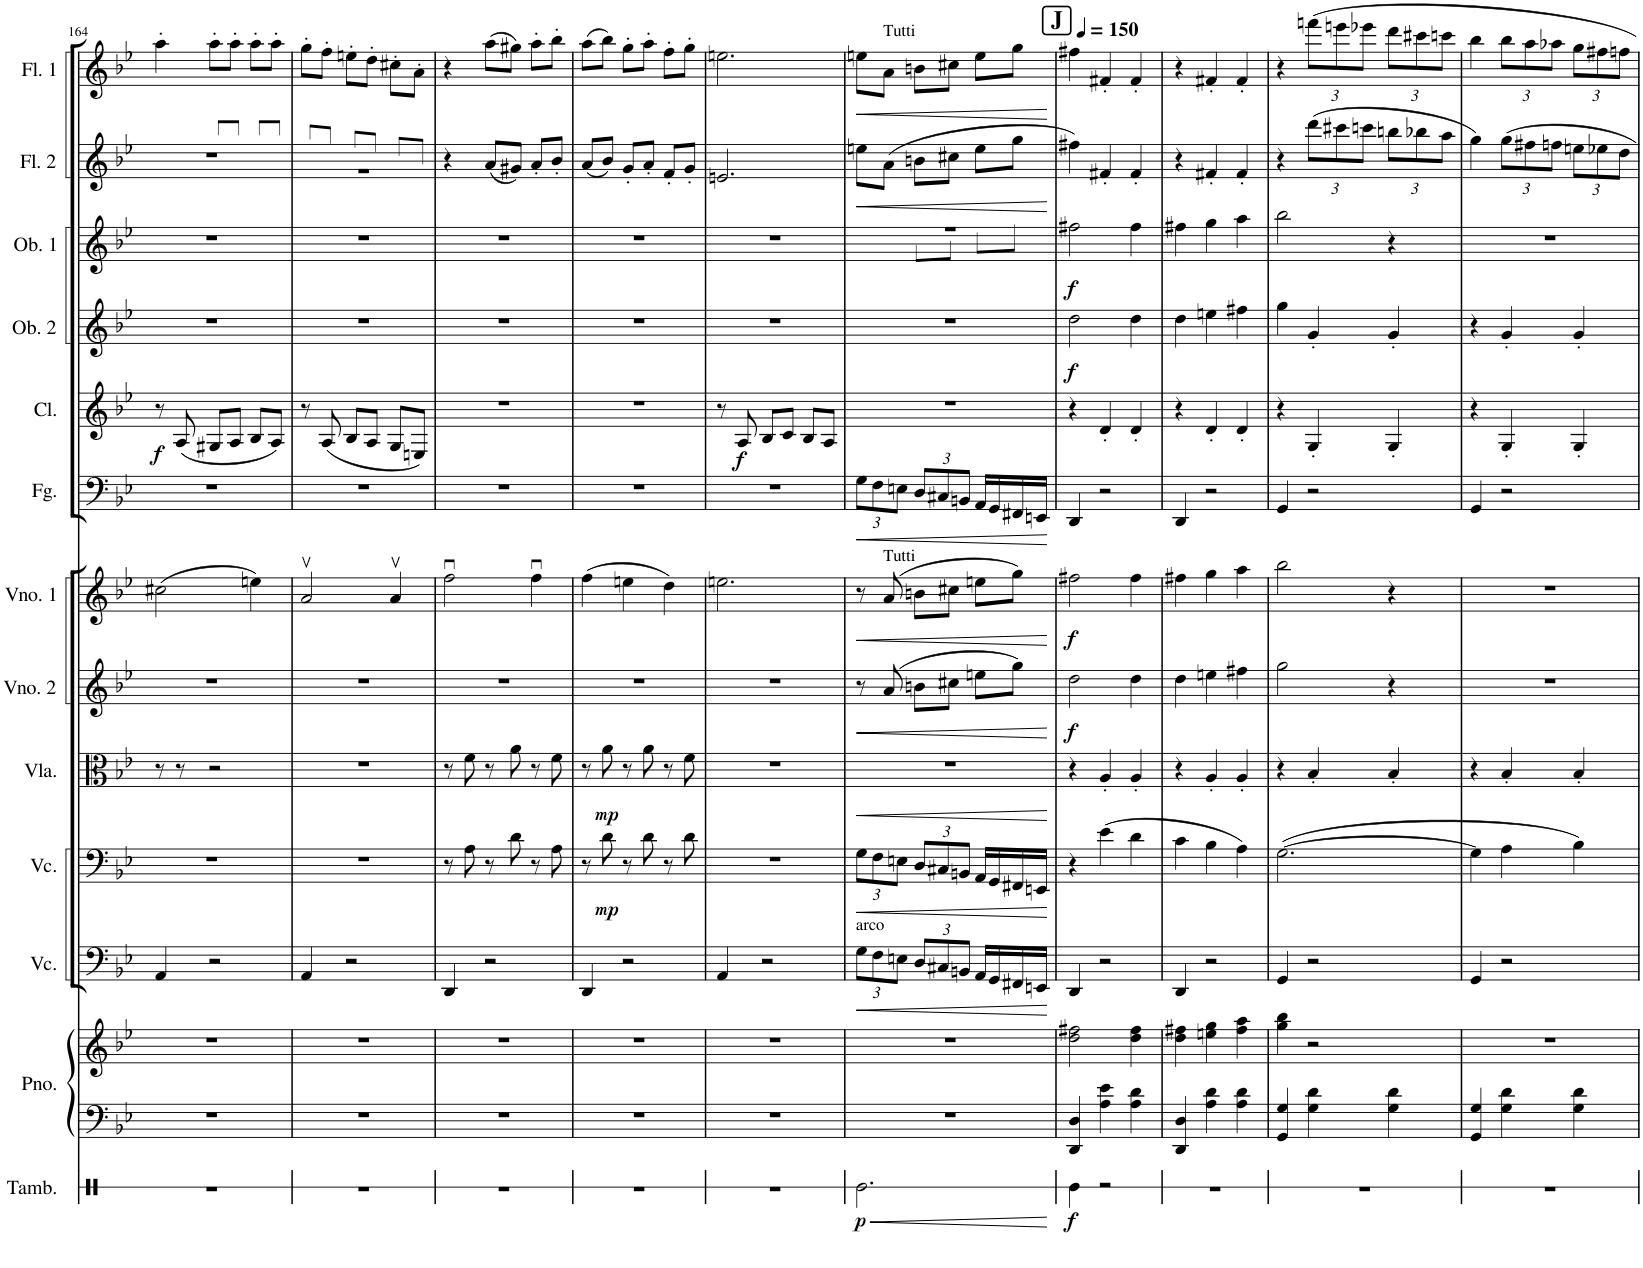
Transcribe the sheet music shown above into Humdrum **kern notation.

**kern	**kern	**kern	**dynam	**kern	**dynam	**kern	**dynam	**kern	**dynam	**kern	**dynam	**kern	**dynam	**kern	**dynam	**kern	**dynam	**kern	**dynam	**kern	**dynam	**kern	**dynam
*part12	*part12	*part11	*part11	*part10	*part10	*part9	*part9	*part8	*part8	*part7	*part7	*part6	*part6	*part5	*part5	*part4	*part4	*part3	*part3	*part2	*part2	*part1	*part1
*staff13	*staff12	*staff11	*staff11	*staff10	*staff10	*staff9	*staff9	*staff8	*staff8	*staff7	*staff7	*staff6	*staff6	*staff5	*staff5	*staff4	*staff4	*staff3	*staff3	*staff2	*staff2	*staff1	*staff1
*I"Piano	*	*I"Violoncelo	*	*I"Violoncelo	*	*I"Viola	*	*I"Violino 2	*	*I"Violino 1	*	*I"Fagote	*	*I"Clarinete em Bb	*	*I"Oboé 2	*	*I"Oboé 1	*	*I"Flauta 2	*	*I"Flauta 1	*
*I'Pno.	*	*I'Vc.	*	*I'Vc.	*	*I'Vla.	*	*I'Vno. 2	*	*I'Vno. 1	*	*I'Fg.	*	*I'Cl.	*	*I'Ob. 2	*	*I'Ob. 1	*	*I'Fl. 2	*	*I'Fl. 1	*
!!LO:PB:g=z
*clefF4	*clefG2	*clefF4	*	*clefF4	*	*clefC3	*	*clefG2	*	*clefG2	*	*clefF4	*	*clefG2	*	*clefG2	*	*clefG2	*	*clefG2	*	*clefG2	*
*	*	*	*	*	*	*	*	*	*	*	*	*	*	*Trd1c2	*	*	*	*	*	*	*	*	*
*k[b-e-]	*k[b-e-]	*k[b-e-]	*	*k[b-e-]	*	*k[b-e-]	*	*k[b-e-]	*	*k[b-e-]	*	*k[b-e-]	*	*k[b-e-]	*	*k[b-e-]	*	*k[b-e-]	*	*k[b-e-]	*	*k[b-e-]	*
*M3/4	*M3/4	*M3/4	*	*M3/4	*	*M3/4	*	*M3/4	*	*M3/4	*	*M3/4	*	*M3/4	*	*M3/4	*	*M3/4	*	*M3/4	*	*M3/4	*
=164	=164	=164	=164	=164	=164	=164	=164	=164	=164	=164	=164	=164	=164	=164	=164	=164	=164	=164	=164	=164	=164	=164	=164
*	*	*	*	*	*	*	*	*	*	*	*	*	*	*	*	*	*	*	*	*^	*	*	*
!	!	!	!	!	!	!	!	!	!	!	!	!	!	!	!LO:DY:b	!	!	!	!	!	!	!	!	!
2.r	2.r	4AA/	.	2.r	.	8r	.	2.r	.	(2cc#X\	.	2.r	.	8r	f	2.r	.	2.r	.	4aa'	2.r	.	4aa'\	.
.	.	.	.	.	.	8r	.	.	.	.	.	.	.	(8A/	.	.	.	.	.	.	.	.	.	.
.	.	2r	.	.	.	2r	.	.	.	.	.	.	.	8G#X/L	.	.	.	.	.	8aa'/L	.	.	8aa'\L	.
.	.	.	.	.	.	.	.	.	.	.	.	.	.	8A/J	.	.	.	.	.	8aa'/J	.	.	8aa'\J	.
.	.	.	.	.	.	.	.	.	.	4een\)	.	.	.	8B-/L	.	.	.	.	.	8aa'/L	.	.	8aa'\L	.
.	.	.	.	.	.	.	.	.	.	.	.	.	.	8A/J)	.	.	.	.	.	8aa'/J	.	.	8aa'\J	.
=165	=165	=165	=165	=165	=165	=165	=165	=165	=165	=165	=165	=165	=165	=165	=165	=165	=165	=165	=165	=165	=165	=165	=165	=165
2.r	2.r	4AA/	.	2.r	.	2.r	.	2.r	.	2av/	.	2.r	.	8r	.	2.r	.	2.r	.	8gg'/L	2.r	.	8gg'\L	.
.	.	.	.	.	.	.	.	.	.	.	.	.	.	(8A/	.	.	.	.	.	8ff'/J	.	.	8ff'\J	.
.	.	2r	.	.	.	.	.	.	.	.	.	.	.	8B-/L	.	.	.	.	.	8een'/L	.	.	8een'\L	.
.	.	.	.	.	.	.	.	.	.	.	.	.	.	8A/J	.	.	.	.	.	8dd'/J	.	.	8dd'\J	.
.	.	.	.	.	.	.	.	.	.	4av/	.	.	.	8G/L	.	.	.	.	.	8cc#X'/L	.	.	8cc#X'\L	.
.	.	.	.	.	.	.	.	.	.	.	.	.	.	8En/J)	.	.	.	.	.	8a'/J	.	.	8a'\J	.
*	*	*	*	*	*	*	*	*	*	*	*	*	*	*	*	*	*	*	*	*v	*v	*	*	*
=166	=166	=166	=166	=166	=166	=166	=166	=166	=166	=166	=166	=166	=166	=166	=166	=166	=166	=166	=166	=166	=166	=166	=166
*	*	*	*	*	*	*	*	*	*	*	*	*clefG2	*	*	*	*	*	*	*	*	*	*	*
*	*	*	*	*	*	*	*	*	*	*	*	*^	*	*	*	*	*	*	*	*	*	*	*
2.r	2.r	4DD/	.	8r	.	8r	.	2.r	.	2ffu\	.	2.r	2ff!	.	2.r	.	2.r	.	2.r	.	4r	.	4r	.
.	.	.	.	8A\	.	8f\	.	.	.	.	.	.	.	.	.	.	.	.	.	.	.	.	.	.
.	.	2r	.	8r	.	8r	.	.	.	.	.	.	.	.	.	.	.	.	.	.	(8a/L	.	(8aa\L	.
.	.	.	.	8d\	.	8a\	.	.	.	.	.	.	.	.	.	.	.	.	.	.	8g#X/J)	.	8gg#X\J)	.
.	.	.	.	8r	.	8r	.	.	.	4ffu\	.	.	4ff!	.	.	.	.	.	.	.	8a'/L	.	8aa'\L	.
.	.	.	.	8A\	.	8f\	.	.	.	.	.	.	.	.	.	.	.	.	.	.	8b-'/J	.	8bb-'\J	.
=167	=167	=167	=167	=167	=167	=167	=167	=167	=167	=167	=167	=167	=167	=167	=167	=167	=167	=167	=167	=167	=167	=167	=167	=167
2.r	2.r	4DD/	.	8r	.	8r	.	2.r	.	(4ff\	.	2.r	(4ff!	.	2.r	.	2.r	.	2.r	.	(8a/L	.	(8aa\L	.
!	!	!	!	!	!LO:DY:b	!	!LO:DY:b	!	!	!	!	!	!	!	!	!	!	!	!	!	!	!	!	!
.	.	.	.	8d\	mp	8a\	mp	.	.	.	.	.	.	.	.	.	.	.	.	.	8b-/J)	.	8bb-\J)	.
.	.	2r	.	8r	.	8r	.	.	.	4een\	.	.	4een!	.	.	.	.	.	.	.	8g'/L	.	8gg'\L	.
.	.	.	.	8d\	.	8a\	.	.	.	.	.	.	.	.	.	.	.	.	.	.	8a'/J	.	8aa'\J	.
.	.	.	.	8r	.	8r	.	.	.	4dd\)	.	.	4dd!)	.	.	.	.	.	.	.	8f'/L	.	8ff'\L	.
.	.	.	.	8d\	.	8f\	.	.	.	.	.	.	.	.	.	.	.	.	.	.	8g'/J	.	8gg'\J	.
=168	=168	=168	=168	=168	=168	=168	=168	=168	=168	=168	=168	=168	=168	=168	=168	=168	=168	=168	=168	=168	=168	=168	=168	=168
2.r	2.r	4AA/	.	2.r	.	2.r	.	2.r	.	2.een\	.	2.r	2.een!	.	8r	.	2.r	.	2.r	.	2.en/	.	2.een\	.
!	!	!	!	!	!	!	!	!	!	!	!	!	!	!	!	!LO:DY:b	!	!	!	!	!	!	!	!
.	.	.	.	.	.	.	.	.	.	.	.	.	.	.	8A/	f	.	.	.	.	.	.	.	.
.	.	2r	.	.	.	.	.	.	.	.	.	.	.	.	8B-/L	.	.	.	.	.	.	.	.	.
.	.	.	.	.	.	.	.	.	.	.	.	.	.	.	8c/J	.	.	.	.	.	.	.	.	.
.	.	.	.	.	.	.	.	.	.	.	.	.	.	.	8B-/L	.	.	.	.	.	.	.	.	.
.	.	.	.	.	.	.	.	.	.	.	.	.	.	.	8A/J	.	.	.	.	.	.	.	.	.
*	*	*	*	*	*	*	*	*	*	*	*	*v	*v	*	*	*	*	*	*	*	*	*	*	*
=169	=169	=169	=169	=169	=169	=169	=169	=169	=169	=169	=169	=169	=169	=169	=169	=169	=169	=169	=169	=169	=169	=169	=169
*	*	*	*	*	*	*	*	*	*	*	*	*clefF4	*	*	*	*	*	*	*	*	*	*	*
*	*	*Xbrackettup	*	*	*	*	*	*	*	*	*	*	*	*	*	*	*	*	*	*	*	*	*
!	!	!	!LO:HP:b	!	!	!	!	!	!	!	!	!	!	!	!	!	!	!	!	!	!	!	!
*	*	*	*	*Xbrackettup	*	*	*	*	*	*	*	*	*	*	*	*	*	*	*	*	*	*	*
!	!	!	!	!	!LO:HP:b	!	!LO:HP:b	!	!LO:HP:b	!	!LO:HP:b	!	!	!	!	!	!	!	!	!	!	!	!
*	*	*	*	*	*	*	*	*	*	*	*	*Xbrackettup	*	*	*	*	*	*	*	*	*	*	*
!	!	!LO:TX:a:t=arco	!	!	!	!	!	!	!	!	!	!	!	!	!	!	!	!	!	!	!	!	!
!	!	!	!	!	!	!	!	!	!	!	!	!	!LO:HP:b	!	!	!	!	!	!	!	!LO:HP:b	!	!LO:HP:b
*	*	*	*	*	*	*	*	*	*	*	*	*	*	*	*	*^	*	*^	*	*	*	*	*
2.r	2.r	12G\L	<	12G\L	<	2.r	<	8r	<	8r	<	12G\L	<	2.r	.	2.r	8ryy	.	2.r	8ryy	.	8een\L	<	8een\L	<
.	.	12F\	.	12F\	.	.	.	.	.	.	.	12F\	.	.	.	.	.	.	.	.	.	.	.	.	.
!	!	!	!	!	!	!	!	!	!	!	!	!	!	!	!	!	!	!	!	!	!	!	!	!LO:TX:a:t=Tutti	!
!	!	!	!	!	!	!	!	!	!	!LO:TX:a:t=Tutti	!	!	!	!	!	!	!	!	!	!	!	!	!	!	!
.	.	.	.	.	.	.	.	(8a/	.	(8a/	.	.	.	.	.	.	(8a	.	.	(8a	.	(8a\J	.	8a\J	.
.	.	12En\J	.	12En\J	.	.	.	.	.	.	.	12En\J	.	.	.	.	.	.	.	.	.	.	.	.	.
.	.	12D/L	.	12D/L	.	.	.	8bn\L	.	8bn\L	.	12D/L	.	.	.	.	8bnL	.	.	8bn\L	.	8bn\L	.	8bn\L	.
.	.	12C#X/	.	12C#X/	.	.	.	.	.	.	.	12C#X/	.	.	.	.	.	.	.	.	.	.	.	.	.
.	.	.	.	.	.	.	.	8cc#X\J	.	8cc#X\J	.	.	.	.	.	.	8cc#XJ	.	.	8cc#X\J	.	8cc#X\J	.	8cc#X\J	.
.	.	12BBn/J	.	12BBn/J	.	.	.	.	.	.	.	12BBn/J	.	.	.	.	.	.	.	.	.	.	.	.	.
.	.	16AA/LL	.	16AA/LL	.	.	.	8een\L	.	8een\L	.	16AA/LL	.	.	.	.	8eenL	.	.	8een\L	.	8ee\L	.	8ee\L	.
.	.	16GG/	.	16GG/	.	.	.	.	.	.	.	16GG/	.	.	.	.	.	.	.	.	.	.	.	.	.
.	.	16FF#X/	.	16FF#X/	.	.	.	8gg\J)	.	8gg\J)	.	16FF#X/	.	.	.	.	8ggJ)	.	.	8gg\J)	.	8gg\J	.	8gg\J	.
.	.	16EEn/JJ	.	16EEn/JJ	.	.	.	.	.	.	.	16EEn/JJ	.	.	.	.	.	.	.	.	.	.	.	.	.
*	*	*	*	*	*	*	*	*	*	*	*	*	*	*	*	*v	*v	*	*	*	*	*	*	*	*
*	*	*	*	*	*	*	*	*	*	*	*	*	*	*	*	*	*	*v	*v	*	*	*	*	*
.	.	.	[	.	[	.	[	.	[	.	[	.	[	.	.	.	.	.	.	.	[	.	[
=170	=170	=170	=170	=170	=170	=170	=170	=170	=170	=170	=170	=170	=170	=170	=170	=170	=170	=170	=170	=170	=170	=170	=170
!!LO:REH:place=s1:a:B:cj:fs=14:t=J
*	*	*	*	*	*	*	*	*	*	*	*	*	*	*	*	*	*	*	*	*	*	*MM150	*
!	!	!	!	!	!	!	!	!	!LO:DY:b	!	!LO:DY:b	!	!	!	!	!	!LO:DY:b	!	!LO:DY:b	!	!	!	!
4DD/ 4D/	2dd\ 2ff#X\	4DD/	.	4r	.	4r	.	2dd\	f	2ff#X\	f	4DD/	.	4r	.	2dd\	f	2ff#X\	f	4ff#X\)	.	4ff#X\	.
4A\ 4e-\	.	2r	.	(4e-\	.	4A'/	.	.	.	.	.	2r	.	4d'/	.	.	.	.	.	4f#X'/	.	4f#X'/	.
4A\ 4d\	4dd\ 4ff#\	.	.	4d\	.	4A'/	.	4dd\	.	4ff#\	.	.	.	4d'/	.	4dd\	.	4ff#\	.	4f#'/	.	4f#'/	.
=171	=171	=171	=171	=171	=171	=171	=171	=171	=171	=171	=171	=171	=171	=171	=171	=171	=171	=171	=171	=171	=171	=171	=171
4DD/ 4D/	4dd\ 4ff#X\	4DD/	.	4c\	.	4r	.	4dd\	.	4ff#X\	.	4DD/	.	4r	.	4dd\	.	4ff#X\	.	4r	.	4r	.
4A\ 4d\	4een\ 4gg\	2r	.	4B-\	.	4A'/	.	4een\	.	4gg\	.	2r	.	4d'/	.	4een\	.	4gg\	.	4f#X'/	.	4f#X'/	.
4A\ 4d\	4ff#\ 4aa\	.	.	4A\)	.	4A'/	.	4ff#X\	.	4aa\	.	.	.	4d'/	.	4ff#X\	.	4aa\	.	4f#'/	.	4f#'/	.
=172	=172	=172	=172	=172	=172	=172	=172	=172	=172	=172	=172	=172	=172	=172	=172	=172	=172	=172	=172	=172	=172	=172	=172
4GG/ 4G/	4gg\ 4bb-\	4GG/	.	([2.G\	.	4r	.	2gg\	.	2bb-\	.	4GG/	.	4r	.	4gg\	.	2bb-\	.	4r	.	4r	.
*	*	*	*	*	*	*	*	*	*	*	*	*	*	*	*	*	*	*	*	*Xbrackettup	*	*Xbrackettup	*
4G\ 4d\	2r	2r	.	.	.	4B-'/	.	.	.	.	.	2r	.	4G'/	.	4g'/	.	.	.	(12ddd\L	.	12fffn\L	.
.	.	.	.	.	.	.	.	.	.	.	.	.	.	.	.	.	.	.	.	12ccc#X\	.	12eeen\	.
.	.	.	.	.	.	.	.	.	.	.	.	.	.	.	.	.	.	.	.	12cccn\J	.	12eee-X\J	.
4G\ 4d\	.	.	.	.	.	4B-'/	.	4r	.	4r	.	.	.	4G'/	.	4g'/	.	4r	.	12bbn\L	.	12ddd\L	.
.	.	.	.	.	.	.	.	.	.	.	.	.	.	.	.	.	.	.	.	12bb-X\	.	12ccc#X\	.
.	.	.	.	.	.	.	.	.	.	.	.	.	.	.	.	.	.	.	.	12aa\J	.	12cccn\J	.
=173	=173	=173	=173	=173	=173	=173	=173	=173	=173	=173	=173	=173	=173	=173	=173	=173	=173	=173	=173	=173	=173	=173	=173
4GG/ 4G/	2.r	4GG/	.	4G\]	.	4r	.	2.r	.	2.r	.	4GG/	.	4r	.	4r	.	2.r	.	4gg\)	.	4bb-\	.
4G\ 4d\	.	2r	.	4A\	.	4B-'/	.	.	.	.	.	2r	.	4G'/	.	4g'/	.	.	.	12gg\L	.	12bb-\L	.
.	.	.	.	.	.	.	.	.	.	.	.	.	.	.	.	.	.	.	.	12ff#X\	.	12aa\	.
.	.	.	.	.	.	.	.	.	.	.	.	.	.	.	.	.	.	.	.	12ffn\J	.	12aa-X\J	.
4G\ 4d\	.	.	.	4B-\)	.	4B-'/	.	.	.	.	.	.	.	4G'/	.	4g'/	.	.	.	12een\L	.	12gg\L	.
.	.	.	.	.	.	.	.	.	.	.	.	.	.	.	.	.	.	.	.	12ee-X\	.	12ff#X\	.
.	.	.	.	.	.	.	.	.	.	.	.	.	.	.	.	.	.	.	.	12dd\J	.	12ffn\J	.
=	=	=	=	=	=	=	=	=	=	=	=	=	=	=	=	=	=	=	=	=	=	=	=
*-	*-	*-	*-	*-	*-	*-	*-	*-	*-	*-	*-	*-	*-	*-	*-	*-	*-	*-	*-	*-	*-	*-	*-
